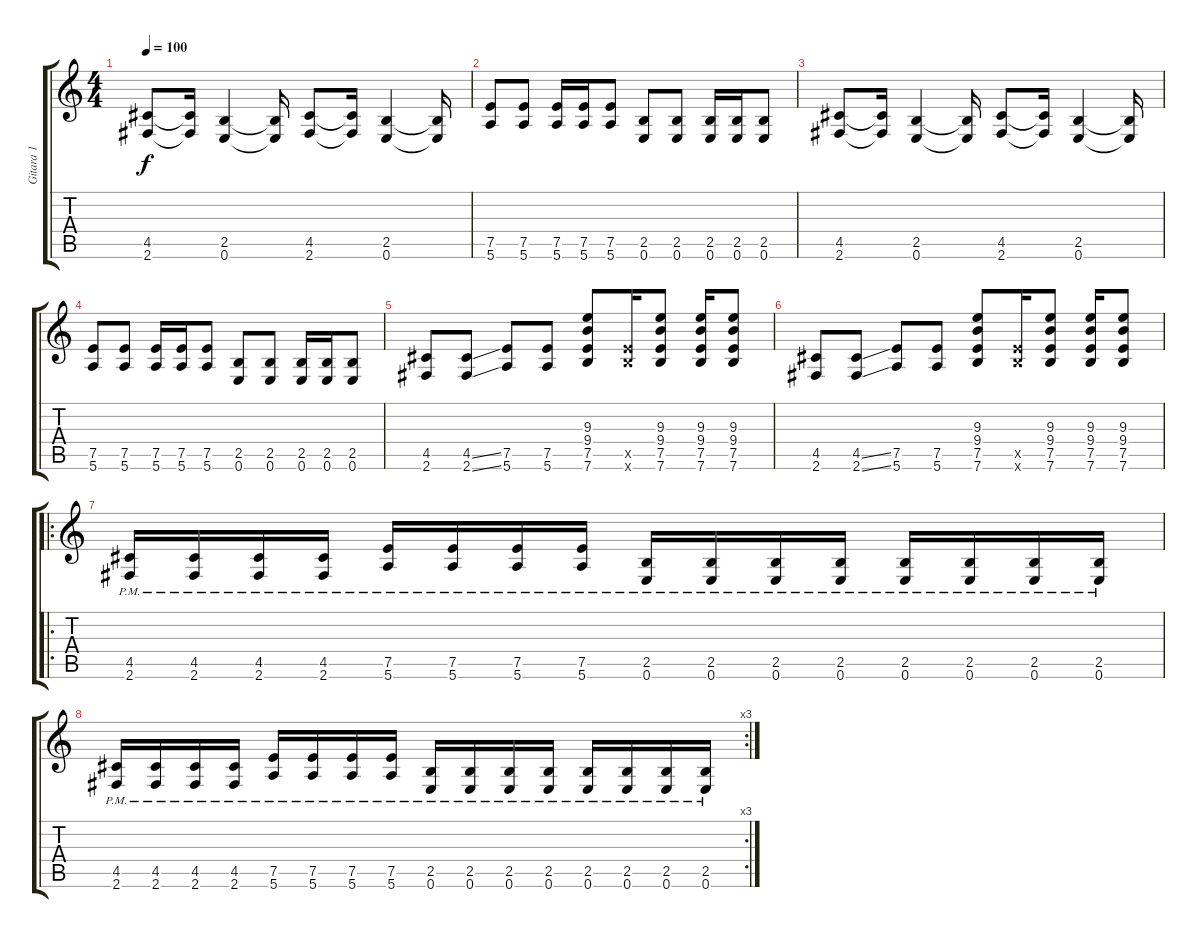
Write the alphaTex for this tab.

\track ("Gitara 1" "Gitara 1") {instrument overdrivenguitar}
\staff {score tabs}
\tuning (E4 B3 G3 D3 A2 E2) {hide}
\ts (4 4)
\tempo 100
\clef g2
\ks c
(4.5 2.6).8{dy f} (4.5{t} 2.6{t}).16 (2.5 0.6).4 (2.5{t} 0.6{t}).16 (4.5 2.6).8 (4.5{t} 2.6{t}).16 (2.5 0.6).4 (2.5{t} 0.6{t}).16 |
(7.5 5.6).8 (7.5 5.6).8 (7.5 5.6).16 (7.5 5.6).16 (7.5 5.6).8 (2.5 0.6).8 (2.5 0.6).8 (2.5 0.6).16 (2.5 0.6).16 (2.5 0.6).8 |
(4.5 2.6).8 (4.5{t} 2.6{t}).16 (2.5 0.6).4 (2.5{t} 0.6{t}).16 (4.5 2.6).8 (4.5{t} 2.6{t}).16 (2.5 0.6).4 (2.5{t} 0.6{t}).16 |
(7.5 5.6).8 (7.5 5.6).8 (7.5 5.6).16 (7.5 5.6).16 (7.5 5.6).8 (2.5 0.6).8 (2.5 0.6).8 (2.5 0.6).16 (2.5 0.6).16 (2.5 0.6).8 |
(4.5 2.6).8 (4.5{ss} 2.6{ss}).8 (7.5 5.6).8 (7.5 5.6).8 (9.3 9.4 7.5 7.6).8 (7.5{x} 7.6{x}).16 (9.3 9.4 7.5 7.6).8 (9.3 9.4 7.5 7.6).16 (9.3 9.4 7.5 7.6).8 |
(4.5 2.6).8 (4.5{ss} 2.6{ss}).8 (7.5 5.6).8 (7.5 5.6).8 (9.3 9.4 7.5 7.6).8 (7.5{x} 7.6{x}).16 (9.3 9.4 7.5 7.6).8 (9.3 9.4 7.5 7.6).16 (9.3 9.4 7.5 7.6).8 |
\ro
(4.5{pm} 2.6{pm}).16 (4.5{pm} 2.6{pm}).16 (4.5{pm} 2.6{pm}).16 (4.5{pm} 2.6{pm}).16 (7.5{pm} 5.6{pm}).16 (7.5{pm} 5.6{pm}).16 (7.5{pm} 5.6{pm}).16 (7.5{pm} 5.6{pm}).16 (2.5{pm} 0.6{pm}).16 (2.5{pm} 0.6{pm}).16 (2.5{pm} 0.6{pm}).16 (2.5{pm} 0.6{pm}).16 (2.5{pm} 0.6{pm}).16 (2.5{pm} 0.6{pm}).16 (2.5{pm} 0.6{pm}).16 (2.5{pm} 0.6{pm}).16 |
\rc 3
(4.5{pm} 2.6{pm}).16 (4.5{pm} 2.6{pm}).16 (4.5{pm} 2.6{pm}).16 (4.5{pm} 2.6{pm}).16 (7.5{pm} 5.6{pm}).16 (7.5{pm} 5.6{pm}).16 (7.5{pm} 5.6{pm}).16 (7.5{pm} 5.6{pm}).16 (2.5{pm} 0.6{pm}).16 (2.5{pm} 0.6{pm}).16 (2.5{pm} 0.6{pm}).16 (2.5{pm} 0.6{pm}).16 (2.5{pm} 0.6{pm}).16 (2.5{pm} 0.6{pm}).16 (2.5{pm} 0.6{pm}).16 (2.5{pm} 0.6{pm}).16
